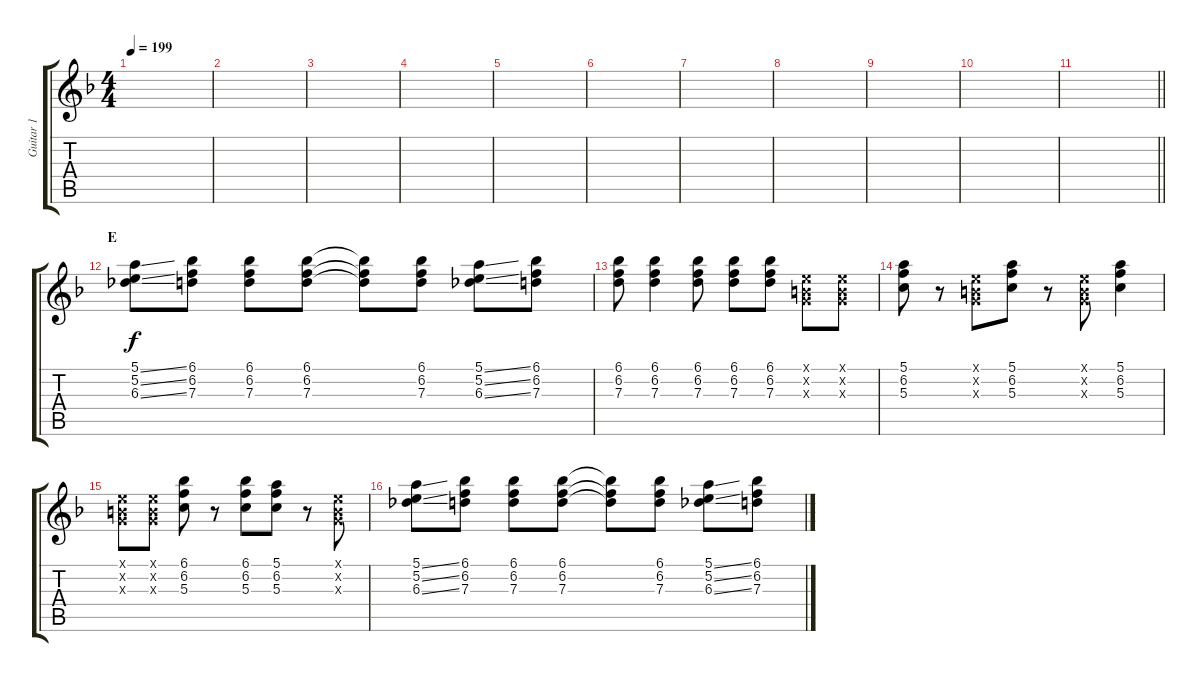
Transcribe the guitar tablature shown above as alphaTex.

\track ("Guitar 1" "Guitar 1") {instrument distortionguitar}
\staff {score tabs}
\tuning (E4 B3 G3 D3 A2 E2) {hide}
\ts (4 4)
\tempo 199
\clef g2
\ks f
|
|
|
|
|
|
|
|
|
|
\barLineRight lightlight
|
\section ("" "E")
(5.1{ss} 5.2{ss} 6.3{ss}).8{volume 12} (6.1 6.2 7.3).8 (6.1 6.2 7.3).8 (6.1 6.2 7.3).8 (6.1{t} 6.2{t} 7.3{t}).8 (6.1 6.2 7.3).8 (5.1{ss} 5.2{ss} 6.3{ss}).8 (6.1 6.2 7.3).8 |
(6.1 6.2 7.3).8 (6.1 6.2 7.3).4 (6.1 6.2 7.3).8 (6.1 6.2 7.3).8 (6.1 6.2 7.3).8 (0.1{x} 0.2{x} 0.3{x}).8 (0.1{x} 0.2{x} 0.3{x}).8 |
(5.1 6.2 5.3).8 r.8 (0.1{x} 0.2{x} 0.3{x}).8 (5.1 6.2 5.3).8 r.8 (0.1{x} 0.2{x} 0.3{x}).8 (5.1 6.2 5.3).4 |
(0.1{x} 0.2{x} 0.3{x}).8 (0.1{x} 0.2{x} 0.3{x}).8 (6.1 6.2 5.3).8 r.8 (6.1 6.2 5.3).8 (5.1 6.2 5.3).8 r.8 (0.1{x} 0.2{x} 0.3{x}).8 |
(5.1{ss} 5.2{ss} 6.3{ss}).8 (6.1 6.2 7.3).8 (6.1 6.2 7.3).8 (6.1 6.2 7.3).8 (6.1{t} 6.2{t} 7.3{t}).8 (6.1 6.2 7.3).8 (5.1{ss} 5.2{ss} 6.3{ss}).8 (6.1 6.2 7.3).8
